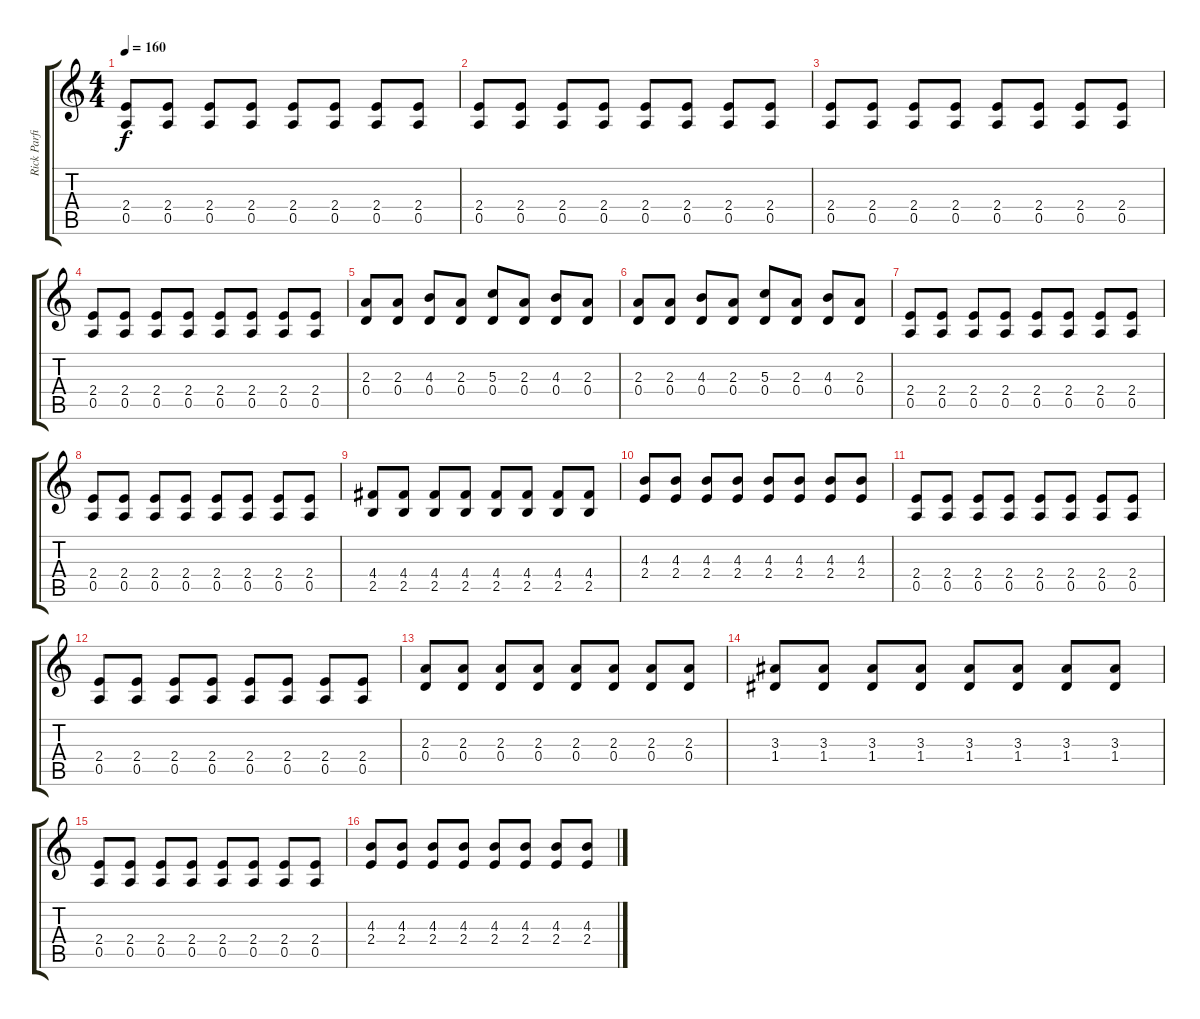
\track ("Rick Parfitt" "Rick Parfi") {instrument overdrivenguitar}
\staff {score tabs}
\tuning (E4 B3 G3 D3 A2 E2) {hide}
\ts (4 4)
\tempo 160
\clef g2
\ks c
(2.4 0.5).8{dy f} (2.4 0.5).8 (2.4 0.5).8 (2.4 0.5).8 (2.4 0.5).8 (2.4 0.5).8 (2.4 0.5).8 (2.4 0.5).8 |
(2.4 0.5).8 (2.4 0.5).8 (2.4 0.5).8 (2.4 0.5).8 (2.4 0.5).8 (2.4 0.5).8 (2.4 0.5).8 (2.4 0.5).8 |
(2.4 0.5).8 (2.4 0.5).8 (2.4 0.5).8 (2.4 0.5).8 (2.4 0.5).8 (2.4 0.5).8 (2.4 0.5).8 (2.4 0.5).8 |
(2.4 0.5).8 (2.4 0.5).8 (2.4 0.5).8 (2.4 0.5).8 (2.4 0.5).8 (2.4 0.5).8 (2.4 0.5).8 (2.4 0.5).8 |
(2.3 0.4).8 (2.3 0.4).8 (4.3 0.4).8 (2.3 0.4).8 (5.3 0.4).8 (2.3 0.4).8 (4.3 0.4).8 (2.3 0.4).8 |
(2.3 0.4).8 (2.3 0.4).8 (4.3 0.4).8 (2.3 0.4).8 (5.3 0.4).8 (2.3 0.4).8 (4.3 0.4).8 (2.3 0.4).8 |
(2.4 0.5).8 (2.4 0.5).8 (2.4 0.5).8 (2.4 0.5).8 (2.4 0.5).8 (2.4 0.5).8 (2.4 0.5).8 (2.4 0.5).8 |
(2.4 0.5).8 (2.4 0.5).8 (2.4 0.5).8 (2.4 0.5).8 (2.4 0.5).8 (2.4 0.5).8 (2.4 0.5).8 (2.4 0.5).8 |
(4.4 2.5).8 (4.4 2.5).8 (4.4 2.5).8 (4.4 2.5).8 (4.4 2.5).8 (4.4 2.5).8 (4.4 2.5).8 (4.4 2.5).8 |
(4.3 2.4).8 (4.3 2.4).8 (4.3 2.4).8 (4.3 2.4).8 (4.3 2.4).8 (4.3 2.4).8 (4.3 2.4).8 (4.3 2.4).8 |
(2.4 0.5).8 (2.4 0.5).8 (2.4 0.5).8 (2.4 0.5).8 (2.4 0.5).8 (2.4 0.5).8 (2.4 0.5).8 (2.4 0.5).8 |
(2.4 0.5).8 (2.4 0.5).8 (2.4 0.5).8 (2.4 0.5).8 (2.4 0.5).8 (2.4 0.5).8 (2.4 0.5).8 (2.4 0.5).8 |
(2.3 0.4).8 (2.3 0.4).8 (2.3 0.4).8 (2.3 0.4).8 (2.3 0.4).8 (2.3 0.4).8 (2.3 0.4).8 (2.3 0.4).8 |
(3.3 1.4).8 (3.3 1.4).8 (3.3 1.4).8 (3.3 1.4).8 (3.3 1.4).8 (3.3 1.4).8 (3.3 1.4).8 (3.3 1.4).8 |
(2.4 0.5).8 (2.4 0.5).8 (2.4 0.5).8 (2.4 0.5).8 (2.4 0.5).8 (2.4 0.5).8 (2.4 0.5).8 (2.4 0.5).8 |
(4.3 2.4).8 (4.3 2.4).8 (4.3 2.4).8 (4.3 2.4).8 (4.3 2.4).8 (4.3 2.4).8 (4.3 2.4).8 (4.3 2.4).8
